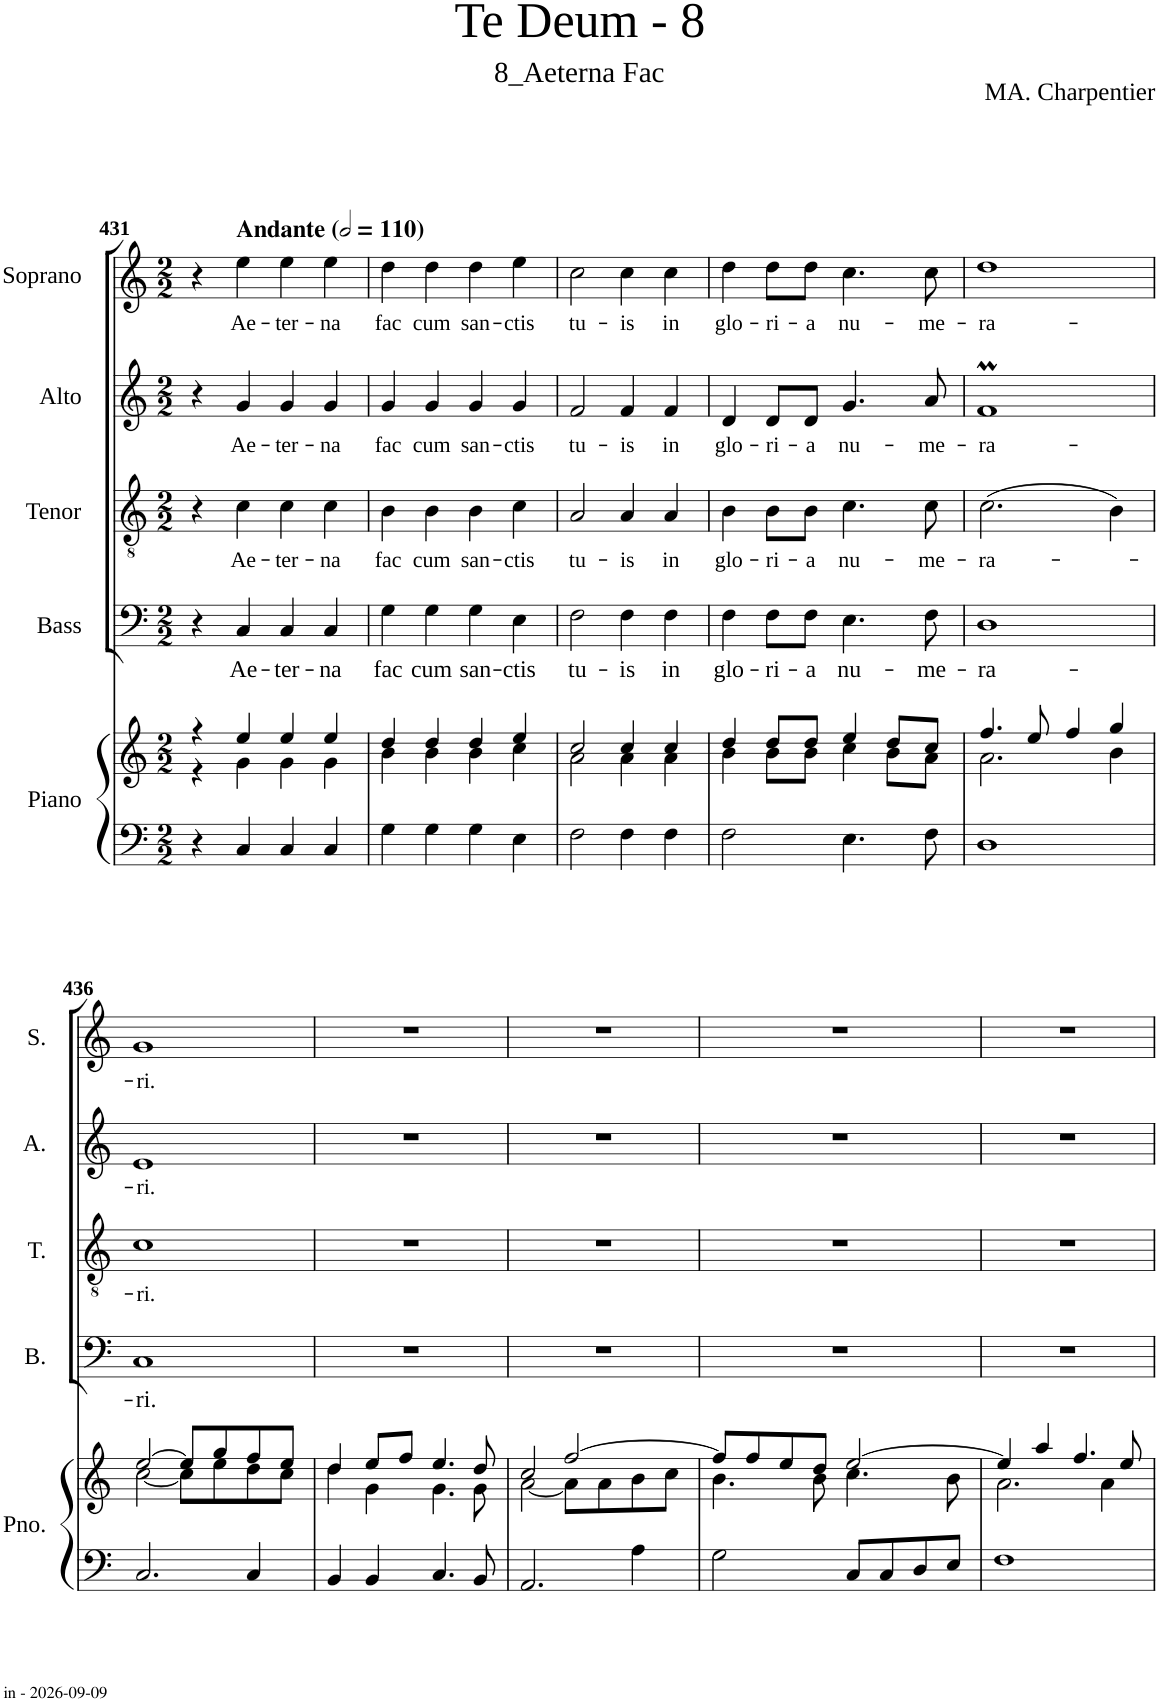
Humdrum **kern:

**kern	**kern	**kern	**text	**kern	**text	**kern	**text	**kern	**text
*part5	*part5	*part4	*part4	*part3	*part3	*part2	*part2	*part1	*part1
*staff6	*staff5	*staff4	*staff4	*staff3	*staff3	*staff2	*staff2	*staff1	*staff1
*I"Piano	*	*I"Bass	*	*I"Tenor	*	*I"Alto	*	*I"Soprano	*
*I'Pno.	*	*I'B.	*	*I'T.	*	*I'A.	*	*I'S.	*
*clefF4	*clefG2	*clefF4	*	*clefGv2	*	*clefG2	*	*clefG2	*
*k[]	*k[]	*k[]	*	*k[]	*	*k[]	*	*k[]	*
*M2/2	*M2/2	*M2/2	*	*M2/2	*	*M2/2	*	*M2/2	*
=431	=431	=431	=431	=431	=431	=431	=431	=431	=431
*	*^	*	*	*	*	*	*	*	*
4r	4r	4r	4r	.	4r	.	4r	.	4r	.
*	*	*	*	*	*	*	*	*	*MM220	*
!	!	!	!	!	!	!	!	!	!LO:TX:a:B:t=Andante	!
!	!	!	!	!LO:LY:b	!	!LO:LY:b	!	!LO:LY:b	!	!LO:LY:b
4C/	4ee/	4g\	4C/	Ae-	4c\	Ae-	4g/	Ae-	4ee\	Ae-
!	!	!	!	!LO:LY:b	!	!LO:LY:b	!	!LO:LY:b	!	!LO:LY:b
4C/	4ee/	4g\	4C/	ter-	4c\	ter-	4g/	ter-	4ee\	ter-
!	!	!	!	!LO:LY:b	!	!LO:LY:b	!	!LO:LY:b	!	!LO:LY:b
4C/	4ee/	4g\	4C/	na	4c\	na	4g/	na	4ee\	na
=432	=432	=432	=432	=432	=432	=432	=432	=432	=432	=432
!	!	!	!	!LO:LY:b	!	!LO:LY:b	!	!LO:LY:b	!	!LO:LY:b
4G\	4dd/	4b\	4G\	fac	4B\	fac	4g/	fac	4dd\	fac
!	!	!	!	!LO:LY:b	!	!LO:LY:b	!	!LO:LY:b	!	!LO:LY:b
4G\	4dd/	4b\	4G\	cum	4B\	cum	4g/	cum	4dd\	cum
!	!	!	!	!LO:LY:b	!	!LO:LY:b	!	!LO:LY:b	!	!LO:LY:b
4G\	4dd/	4b\	4G\	san-	4B\	san-	4g/	san-	4dd\	san-
!	!	!	!	!LO:LY:b	!	!LO:LY:b	!	!LO:LY:b	!	!LO:LY:b
4E\	4ee/	4cc\	4E\	ctis	4c\	ctis	4g/	ctis	4ee\	ctis
=433	=433	=433	=433	=433	=433	=433	=433	=433	=433	=433
!	!	!	!	!LO:LY:b	!	!LO:LY:b	!	!LO:LY:b	!	!LO:LY:b
2F\	2cc/	2a\	2F\	tu-	2A/	tu-	2f/	tu-	2cc\	tu-
!	!	!	!	!LO:LY:b	!	!LO:LY:b	!	!LO:LY:b	!	!LO:LY:b
4F\	4cc/	4a\	4F\	is	4A/	is	4f/	is	4cc\	is
!	!	!	!	!LO:LY:b	!	!LO:LY:b	!	!LO:LY:b	!	!LO:LY:b
4F\	4cc/	4a\	4F\	in	4A/	in	4f/	in	4cc\	in
=434	=434	=434	=434	=434	=434	=434	=434	=434	=434	=434
!	!	!	!	!LO:LY:b	!	!LO:LY:b	!	!LO:LY:b	!	!LO:LY:b
2F\	4dd/	4b\	4F\	glo-	4B\	glo-	4d/	glo-	4dd\	glo-
!	!	!	!	!LO:LY:b	!	!LO:LY:b	!	!LO:LY:b	!	!LO:LY:b
.	8dd/L	8b\L	8F\L	ri-	8B\L	ri-	8d/L	ri-	8dd\L	ri-
!	!	!	!	!LO:LY:b	!	!LO:LY:b	!	!LO:LY:b	!	!LO:LY:b
.	8dd/J	8b\J	8F\J	a	8B\J	a	8d/J	a	8dd\J	a
!	!	!	!	!LO:LY:b	!	!LO:LY:b	!	!LO:LY:b	!	!LO:LY:b
4.E\	4ee/	4cc\	4.E\	nu-	4.c\	nu-	4.g/	nu-	4.cc\	nu-
.	8dd/L	8b\L	.	.	.	.	.	.	.	.
!	!	!	!	!LO:LY:b	!	!LO:LY:b	!	!LO:LY:b	!	!LO:LY:b
8F\	8cc/J	8a\J	8F\	me-	8c\	me-	8a/	me-	8cc\	me-
=435	=435	=435	=435	=435	=435	=435	=435	=435	=435	=435
!	!	!	!	!LO:LY:b	!	!LO:LY:b	!	!LO:LY:b	!	!LO:LY:b
1D	4.ff/	2.a\	1D	ra-	(>2.c\	ra-	1fM	ra-	1dd	ra-
.	8ee/	.	.	.	.	.	.	.	.	.
.	4ff/	.	.	.	.	.	.	.	.	.
.	4gg/	4b\	.	.	4B\)	.	.	.	.	.
!!LO:LB:g=z
=436	=436	=436	=436	=436	=436	=436	=436	=436	=436	=436
!	!	!	!	!LO:LY:b	!	!LO:LY:b	!	!LO:LY:b	!	!LO:LY:b
2.C/	[2ee/	[2cc\	1C	ri.	1c	ri.	1e	ri.	1g	ri.
.	8ee/L]	8cc\L]	.	.	.	.	.	.	.	.
.	8gg/	8ee\	.	.	.	.	.	.	.	.
4C/	8ff/	8dd\	.	.	.	.	.	.	.	.
.	8ee/J	8cc\J	.	.	.	.	.	.	.	.
=437	=437	=437	=437	=437	=437	=437	=437	=437	=437	=437
4BB/	4dd/	4dd\	1r	.	1r	.	1r	.	1r	.
4BB/	8ee/L	4g\	.	.	.	.	.	.	.	.
.	8ff/J	.	.	.	.	.	.	.	.	.
4.C/	4.ee/	4.g\	.	.	.	.	.	.	.	.
8BB/	8dd/	8g\	.	.	.	.	.	.	.	.
=438	=438	=438	=438	=438	=438	=438	=438	=438	=438	=438
2.AA/	2cc/	[2a\	1r	.	1r	.	1r	.	1r	.
.	[2ff/	8a\L]	.	.	.	.	.	.	.	.
.	.	8a\	.	.	.	.	.	.	.	.
4A\	.	8b\	.	.	.	.	.	.	.	.
.	.	8cc\J	.	.	.	.	.	.	.	.
=439	=439	=439	=439	=439	=439	=439	=439	=439	=439	=439
2G\	8ff/L]	4.b\	1r	.	1r	.	1r	.	1r	.
.	8ff/	.	.	.	.	.	.	.	.	.
.	8ee/	.	.	.	.	.	.	.	.	.
.	8dd/J	8b\	.	.	.	.	.	.	.	.
8C/L	[2ee/	4.cc\	.	.	.	.	.	.	.	.
8C/	.	.	.	.	.	.	.	.	.	.
8D/	.	.	.	.	.	.	.	.	.	.
8E/J	.	8b\	.	.	.	.	.	.	.	.
=440	=440	=440	=440	=440	=440	=440	=440	=440	=440	=440
1F	4ee/]	2.a\	1r	.	1r	.	1r	.	1r	.
.	4aa/	.	.	.	.	.	.	.	.	.
.	4.ff/	.	.	.	.	.	.	.	.	.
.	.	4a\	.	.	.	.	.	.	.	.
.	8ee/	.	.	.	.	.	.	.	.	.
*	*v	*v	*	*	*	*	*	*	*	*
=	=	=	=	=	=	=	=	=	=
*-	*-	*-	*-	*-	*-	*-	*-	*-	*-
